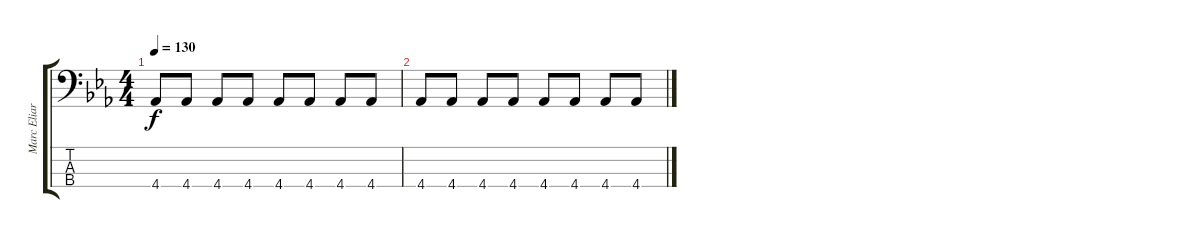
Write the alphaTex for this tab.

\track ("Marc Eliard " "Marc Eliar") {instrument electricbassfinger}
\staff {score tabs}
\tuning (G2 D2 A1 E1) {hide}
\ts (4 4)
\tempo 130
\clef f4
\ks eb
4.4.8{dy f} 4.4.8 4.4.8 4.4.8 4.4.8 4.4.8 4.4.8 4.4.8 |
4.4.8 4.4.8 4.4.8 4.4.8 4.4.8 4.4.8 4.4.8 4.4.8
